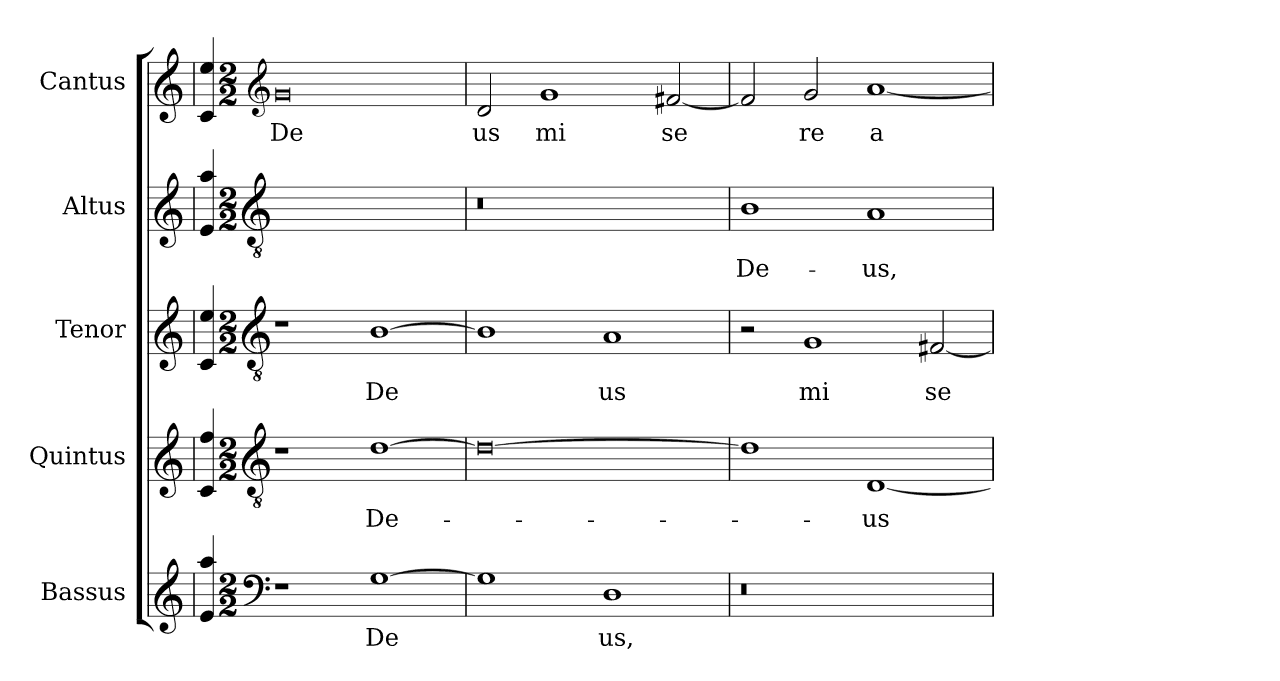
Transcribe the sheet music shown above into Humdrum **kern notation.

**kern	**text	**kern	**text	**kern	**text	**kern	**text	**kern	**text
*part5	*part5	*part4	*part4	*part3	*part3	*part2	*part2	*part1	*part1
*staff5	*staff5	*staff4	*staff4	*staff3	*staff3	*staff2	*staff2	*staff1	*staff1
*I"Bassus	*	*I"Quintus	*	*I"Tenor	*	*I"Altus	*	*I"Cantus	*
!!LO:PB:g=z
*stria5	*	*stria5	*	*stria5	*	*stria5	*	*stria5	*
=1	=1!	=1	=1!	=1	=1!	=1	=1!	=1!	=1!
4aa/ 4e/	.	4ff/ 4c/	.	4ee/ 4c/	.	4e/ 4aa/	.	4ee/ 4c/	.
*clefF4	*	*clefGv2	*	*clefGv2	*	*clefGv2	*	*clefG2	*
*M2/2	*	*M2/2	*	*M2/2	*	*M2/2	*	*M2/2	*
*met(c|)	*	*met(c|)	*	*met(c|)	*	*met(c|)	*	*met(c|)	*
!	!	!	!	!	!	!	!	!	!LO:LY:b:cj
1r	.	1r	.	1r	.	0ryy	.	0g	De
!	!LO:LY:b:cj	!	!LO:LY:b:cj	!	!LO:LY:b:cj	!	!	!	!
[>1G	De	[>1d	De-	[>1B	De	.	.	.	.
=2	=2	=2	=2	=2	=2	=2	=2	=2	=2
!	!	!	!	!	!	!	!	!	!LO:LY:b:cj
1G]	.	0d_>	.	1B]	.	0r	.	2d/	us
!	!	!	!	!	!	!	!	!	!LO:LY:b:cj
.	.	.	.	.	.	.	.	1g	mi
!	!LO:LY:b:cj	!	!	!	!LO:LY:b:cj	!	!	!	!
1D	us,	.	.	1A	us	.	.	.	.
!	!	!	!	!	!	!	!	!	!LO:LY:b:cj
.	.	.	.	.	.	.	.	[<2f#X/	se
=3	=3	=3	=3	=3	=3	=3	=3	=3	=3
!	!	!	!	!	!	!	!LO:LY:b:cj	!	!
0r	.	1d]	.	2r	.	1B	De-	2f#/]	.
!	!	!	!	!	!LO:LY:b:cj	!	!	!	!LO:LY:b:cj
.	.	.	.	1G	mi	.	.	2g/	re
!	!	!	!LO:LY:b:cj	!	!	!	!LO:LY:b:cj	!	!LO:LY:b:rj
.	.	[<1D	-us	.	.	1A	-us,	[<1a	a
!	!	!	!	!	!LO:LY:b:cj	!	!	!	!
.	.	.	.	[<2F#X/	se	.	.	.	.
=	=	=	=	=	=	=	=	=	=
*-	*-	*-	*-	*-	*-	*-	*-	*-	*-
